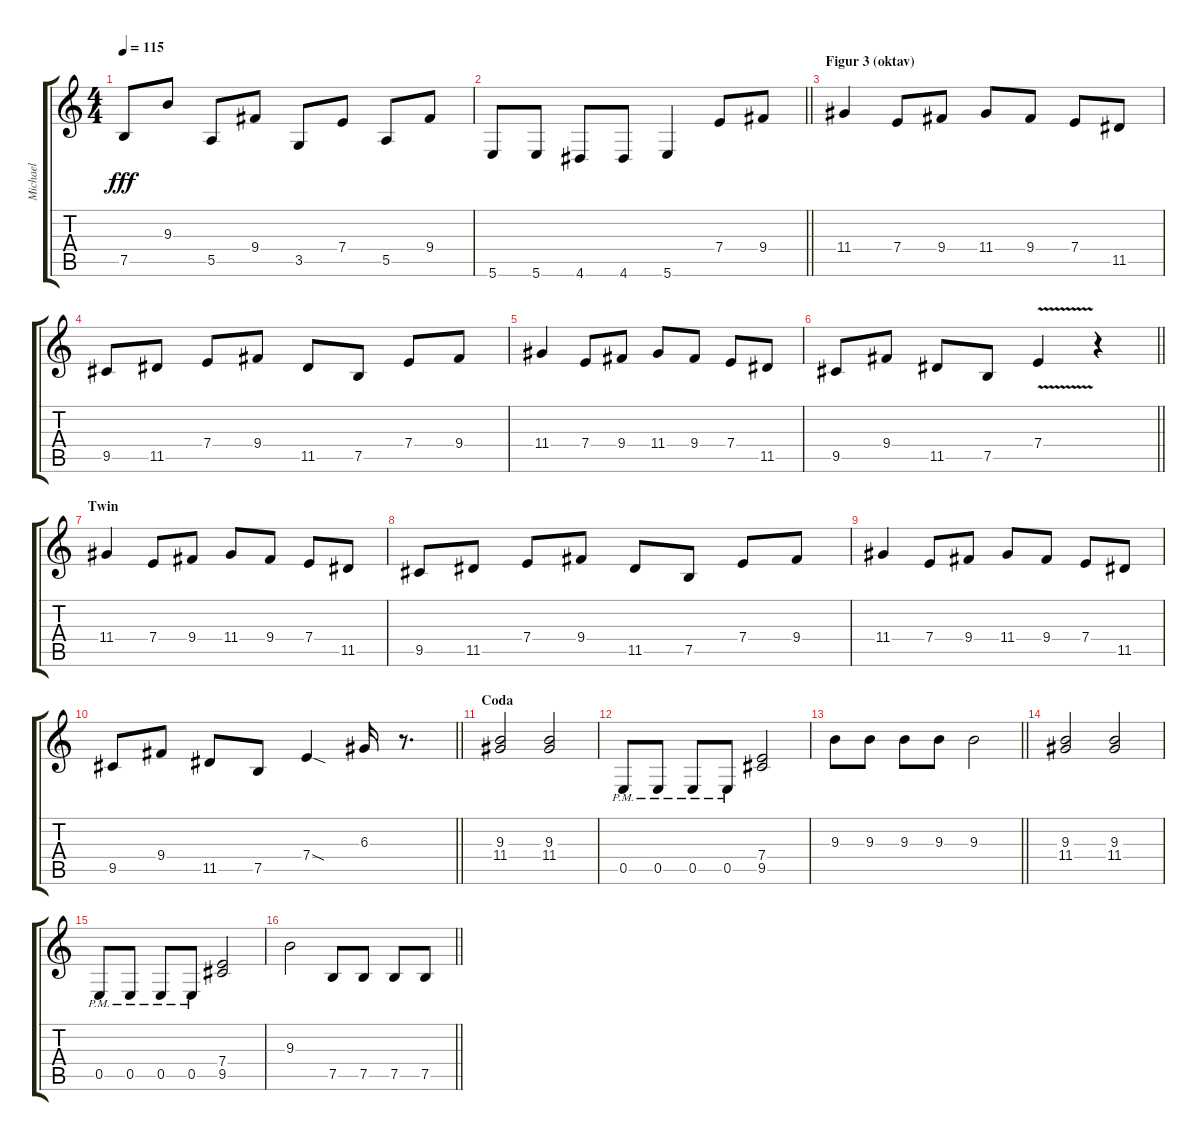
\track ("Michael" "Michael") {instrument distortionguitar}
\staff {score tabs}
\tuning (B3 Gb3 D3 A2 E2 B1) {hide}
\ts (4 4)
\tempo 115
\clef g2
\ks c
7.5.8{dy fff} 9.3.8 5.5.8 9.4.8 3.5.8 7.4.8 5.5.8 9.4.8 |
\barLineRight lightlight
5.6.8 5.6.8 4.6.8 4.6.8 5.6.4 7.4.8 9.4.8 |
\section ("" "Figur 3 (oktav)")
11.4.4 7.4.8 9.4.8 11.4.8 9.4.8 7.4.8 11.5.8 |
9.5.8 11.5.8 7.4.8 9.4.8 11.5.8 7.5.8 7.4.8 9.4.8 |
11.4.4 7.4.8 9.4.8 11.4.8 9.4.8 7.4.8 11.5.8 |
\barLineRight lightlight
9.5.8 9.4.8 11.5.8 7.5.8 7.4{v}.4 r.4 |
\section ("" "Twin")
11.4.4 7.4.8 9.4.8 11.4.8 9.4.8 7.4.8 11.5.8 |
9.5.8 11.5.8 7.4.8 9.4.8 11.5.8 7.5.8 7.4.8 9.4.8 |
11.4.4 7.4.8 9.4.8 11.4.8 9.4.8 7.4.8 11.5.8 |
\barLineRight lightlight
9.5.8 9.4.8 11.5.8 7.5.8 7.4{sod}.4 6.3.16 r.8{d} |
\section ("" "Coda")
(9.3 11.4).2 (9.3 11.4).2 |
0.5{pm}.8 0.5{pm}.8 0.5{pm}.8 0.5{pm}.8 (7.4 9.5).2 |
\barLineRight lightlight
9.3.8 9.3.8 9.3.8 9.3.8 9.3.2 |
(9.3 11.4).2 (9.3 11.4).2 |
0.5{pm}.8 0.5{pm}.8 0.5{pm}.8 0.5{pm}.8 (7.4 9.5).2 |
\barLineRight lightlight
9.3.2 7.5.8 7.5.8 7.5.8 7.5.8
